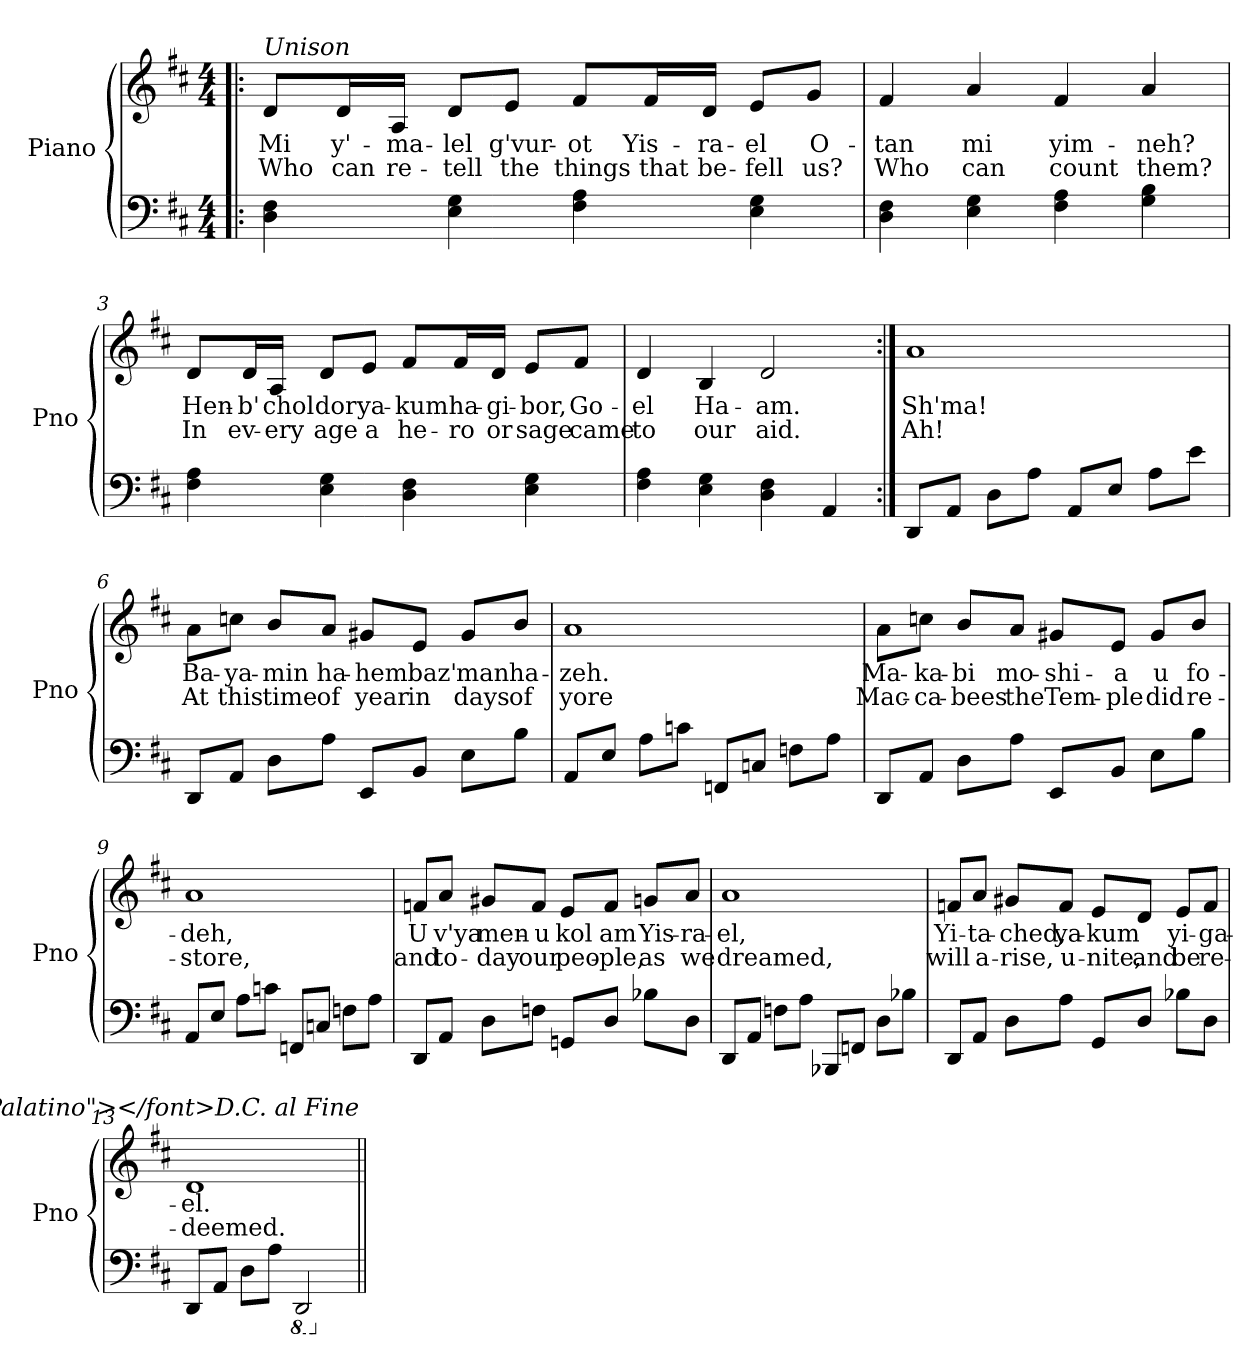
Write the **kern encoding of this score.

**kern	**kern	**text	**text
*part2	*part1	*part1	*part1
*staff2	*staff1	*staff1	*staff1
*I"Piano	*I"Piano	*	*
*I'Pno	*I'Pno	*	*
*clefF4	*clefG2	*	*
*k[f#c#]	*k[f#c#]	*	*
*M4/4	*M4/4	*	*
*MM108	*MM108	*	*
=1!|:	=1!|:	=1!|:	=1!|:
!	!LO:TX:a:i:t=Unison	!	!
!	!	!LO:LY:b	!LO:LY:b
4D\ 4F#\	8d/L	Mi	Who
!	!	!LO:LY:b	!LO:LY:b
.	16d/L	y'-	can
!	!	!LO:LY:b	!LO:LY:b
.	16A/JJ	-ma-	re-
!	!	!LO:LY:b	!LO:LY:b
4E\ 4G\	8d/L	-lel	-tell
!	!	!LO:LY:b	!LO:LY:b
.	8e/J	g'vur-	the
!	!	!LO:LY:b	!LO:LY:b
4F#\ 4A\	8f#/L	-ot	things
!	!	!LO:LY:b	!LO:LY:b
.	16f#/L	Yis-	that
!	!	!LO:LY:b	!LO:LY:b
.	16d/JJ	-ra-	be-
!	!	!LO:LY:b	!LO:LY:b
4E\ 4G\	8e/L	-el	-fell
!	!	!LO:LY:b	!LO:LY:b
.	8g/J	O-	us?
=2	=2	=2	=2
!	!	!LO:LY:b	!LO:LY:b
4D\ 4F#\	4f#/	-tan	Who
!	!	!LO:LY:b	!LO:LY:b
4E\ 4G\	4a/	mi	can
!	!	!LO:LY:b	!LO:LY:b
4F#\ 4A\	4f#/	yim-	count
!	!	!LO:LY:b	!LO:LY:b
4G\ 4B\	4a/	-neh?	them?
!!LO:LB:g=z
=3	=3	=3	=3
!	!	!LO:LY:b	!LO:LY:b
4F#\ 4A\	8d/L	Hen-	In
!	!	!LO:LY:b	!LO:LY:b
.	16d/L	-b'	ev-
!	!	!LO:LY:b	!LO:LY:b
.	16A/JJ	chol	-ery
!	!	!LO:LY:b	!LO:LY:b
4E\ 4G\	8d/L	dor	age
!	!	!LO:LY:b	!LO:LY:b
.	8e/J	ya-	a
!	!	!LO:LY:b	!LO:LY:b
4D\ 4F#\	8f#/L	-kum	he-
!	!	!LO:LY:b	!LO:LY:b
.	16f#/L	ha-	-ro
!	!	!LO:LY:b	!LO:LY:b
.	16d/JJ	-gi-	or
!	!	!LO:LY:b	!LO:LY:b
4E\ 4G\	8e/L	-bor,	sage
!	!	!LO:LY:b	!LO:LY:b
.	8f#/J	Go-	came
=4	=4	=4	=4
!	!	!LO:LY:b	!LO:LY:b
4F#\ 4A\	4d/	-el	to
!	!	!LO:LY:b	!LO:LY:b
4E\ 4G\	4B/	Ha-	our
!	!	!LO:LY:b	!LO:LY:b
4D\ 4F#\	2d/	-am.	aid.
4AA/	.	.	.
!!LO:LB:g=z
=5:|!	=5:|!	=5:|!	=5:|!
!	!	!LO:LY:b	!LO:LY:b
8DD/L	1a	Sh'ma!	Ah!
8AA/J	.	.	.
8D\L	.	.	.
8A\J	.	.	.
8AA/L	.	.	.
8E/J	.	.	.
8A\L	.	.	.
8e\J	.	.	.
=6	=6	=6	=6
!	!	!LO:LY:b	!LO:LY:b
8DD/L	8a\L	Ba-	At
!	!	!LO:LY:b	!LO:LY:b
8AA/J	8ccn\J	-ya-	this
!	!	!LO:LY:b	!LO:LY:b
8D\L	8b/L	-min	time
!	!	!LO:LY:b	!LO:LY:b
8A\J	8a/J	ha-	of
!	!	!LO:LY:b	!LO:LY:b
8EE/L	8g#X/L	-hem	year
!	!	!LO:LY:b	!LO:LY:b
8BB/J	8e/J	baz'	in
!	!	!LO:LY:b	!LO:LY:b
8E\L	8g#/L	man	days
!	!	!LO:LY:b	!LO:LY:b
8B\J	8b/J	ha-	of
!!LO:LB:g=z
=7	=7	=7	=7
!	!	!LO:LY:b	!LO:LY:b
8AA/L	1a	-zeh.	yore
8E/J	.	.	.
8A\L	.	.	.
8cn\J	.	.	.
8FFn/L	.	.	.
8Cn/J	.	.	.
8Fn\L	.	.	.
8A\J	.	.	.
=8	=8	=8	=8
!	!	!LO:LY:b	!LO:LY:b
8DD/L	8a\L	Ma-	Mac-
!	!	!LO:LY:b	!LO:LY:b
8AA/J	8ccn\J	-ka-	-ca-
!	!	!LO:LY:b	!LO:LY:b
8D\L	8b/L	-bi	-bees
!	!	!LO:LY:b	!LO:LY:b
8A\J	8a/J	mo-	the
!	!	!LO:LY:b	!LO:LY:b
8EE/L	8g#X/L	-shi-	Tem-
!	!	!LO:LY:b	!LO:LY:b
8BB/J	8e/J	-a	-ple
!	!	!LO:LY:b	!LO:LY:b
8E\L	8g#/L	u	did
!	!	!LO:LY:b	!LO:LY:b
8B\J	8b/J	fo-	re-
!!LO:PB:g=z
=9	=9	=9	=9
!	!	!LO:LY:b	!LO:LY:b
8AA/L	1a	-deh,	-store,
8E/J	.	.	.
8A\L	.	.	.
8cn\J	.	.	.
8FFn/L	.	.	.
8Cn/J	.	.	.
8Fn\L	.	.	.
8A\J	.	.	.
=10	=10	=10	=10
!	!	!LO:LY:b	!LO:LY:b
8DD/L	8fn/L	U	and
!	!	!LO:LY:b	!LO:LY:b
8AA/J	8a/J	v'ya	to-
!	!	!LO:LY:b	!LO:LY:b
8D\L	8g#X/L	men-	-day
!	!	!LO:LY:b	!LO:LY:b
8Fn\J	8f/J	-u	our
!	!	!LO:LY:b	!LO:LY:b
8GGn/L	8e/L	kol	peo-
!	!	!LO:LY:b	!LO:LY:b
8D/J	8f/J	am	-ple,
!	!	!LO:LY:b	!LO:LY:b
8B-X\L	8gn/L	Yis-	as
!	!	!LO:LY:b	!LO:LY:b
8D\J	8a/J	-ra-	we
!!LO:LB:g=z
=11	=11	=11	=11
!	!	!LO:LY:b	!LO:LY:b
8DD/L	1a	-el,	dreamed,
8AA/J	.	.	.
8Fn\L	.	.	.
8A\J	.	.	.
8BBB-X/L	.	.	.
8FFn/J	.	.	.
8D\L	.	.	.
8B-X\J	.	.	.
=12	=12	=12	=12
!	!	!LO:LY:b	!LO:LY:b
8DD/L	8fn/L	Yi-	will
!	!	!LO:LY:b	!LO:LY:b
8AA/J	8a/J	-ta-	a-
!	!	!LO:LY:b	!LO:LY:b
8D\L	8g#X/L	-ched,	-rise,
!	!	!LO:LY:b	!LO:LY:b
8A\J	8f/J	ya-	u-
!	!	!LO:LY:b	!LO:LY:b
8GG/L	8e/L	-kum	-nite,
!	!	!	!LO:LY:b
8D/J	8d/J	.	and
!	!	!LO:LY:b	!LO:LY:b
8B-X\L	8e/L	yi-	be
!	!	!LO:LY:b	!LO:LY:b
8D\J	8f/J	-ga-	re-
=13	=13	=13	=13
!	!	!LO:LY:b	!LO:LY:b
8DD/L	1d	-el.	-deemed.
8AA/J	.	.	.
8D\L	.	.	.
8A\J	.	.	.
*8ba	*	*	*
2DDD/	.	.	.
!	!LO:TX:a:t=<i><font face="Palatino"></font>D.C. al Fine</i>	!	!
*X8ba	*	*	*
=||	=||	=||	=||
*-	*-	*-	*-
